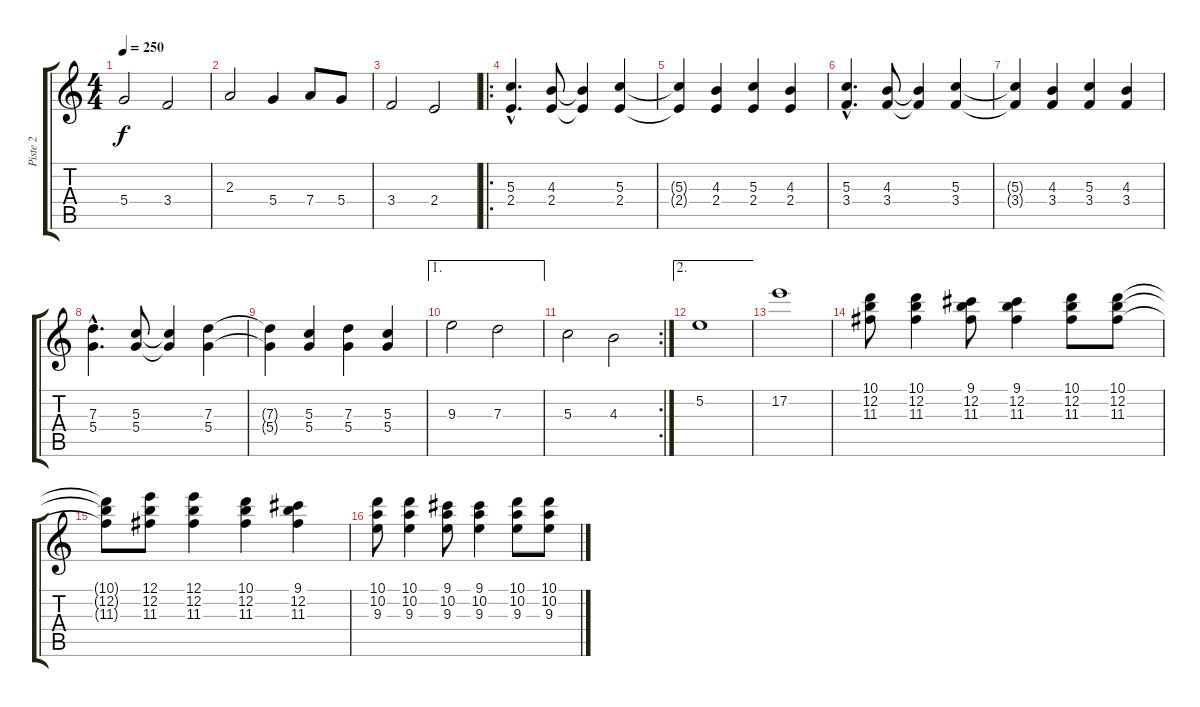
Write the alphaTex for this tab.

\track ("Piste 2" "Piste 2") {instrument distortionguitar}
\staff {score tabs}
\tuning (E4 B3 G3 D3 A2 E2) {hide}
\ts (4 4)
\tempo 250
\clef g2
\ks c
5.4.2{dy f} 3.4.2 |
2.3.2 5.4.4 7.4.8 5.4.8 |
3.4.2 2.4.2 |
\ro
(5.3{hac} 2.4{hac}).4{d} (4.3 2.4).8 (4.3{t} 2.4{t}).4 (5.3 2.4).4 |
(5.3{t} 2.4{t}).4 (4.3 2.4).4 (5.3 2.4).4 (4.3 2.4).4 |
(5.3{hac} 3.4{hac}).4{d} (4.3 3.4).8 (4.3{t} 3.4{t}).4 (5.3 3.4).4 |
(5.3{t} 3.4{t}).4 (4.3 3.4).4 (5.3 3.4).4 (4.3 3.4).4 |
(7.3{hac} 5.4{hac}).4{d} (5.3 5.4).8 (5.3{t} 5.4{t}).4 (7.3 5.4).4 |
(7.3{t} 5.4{t}).4 (5.3 5.4).4 (7.3 5.4).4 (5.3 5.4).4 |
\ae 1
9.3.2 7.3.2 |
\rc 2
5.3.2 4.3.2 |
\ae 2
5.2.1 |
17.2.1 |
(10.1 12.2 11.3).8 (10.1 12.2 11.3).4 (9.1 12.2 11.3).8 (9.1 12.2 11.3).4 (10.1 12.2 11.3).8 (10.1 12.2 11.3).8 |
(10.1{t} 12.2{t} 11.3{t}).8 (12.1 12.2 11.3).8 (12.1 12.2 11.3).4 (10.1 12.2 11.3).4 (9.1 12.2 11.3).4 |
(10.1 10.2 9.3).8 (10.1 10.2 9.3).4 (9.1 10.2 9.3).8 (9.1 10.2 9.3).4 (10.1 10.2 9.3).8 (10.1 10.2 9.3).8
